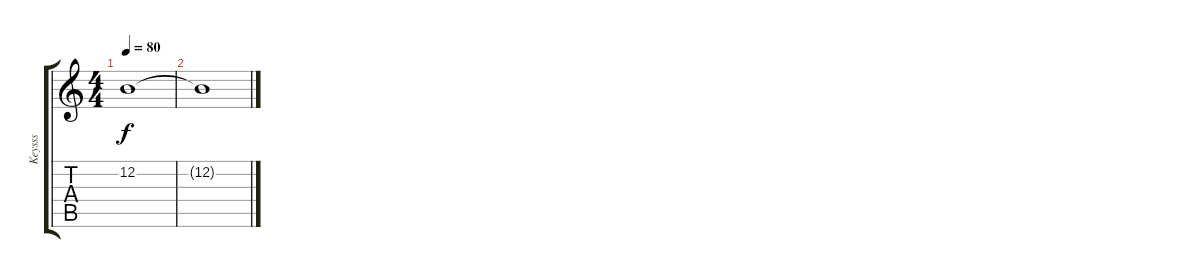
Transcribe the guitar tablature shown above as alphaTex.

\track ("Keysss" "Keysss") {instrument synthstrings1}
\staff {score tabs}
\tuning (E4 B3 G3 D3 A2 E2) {hide}
\ts (4 4)
\tempo 80
\clef g2
\ks c
12.2.1{dy f} |
12.2{t}.1
